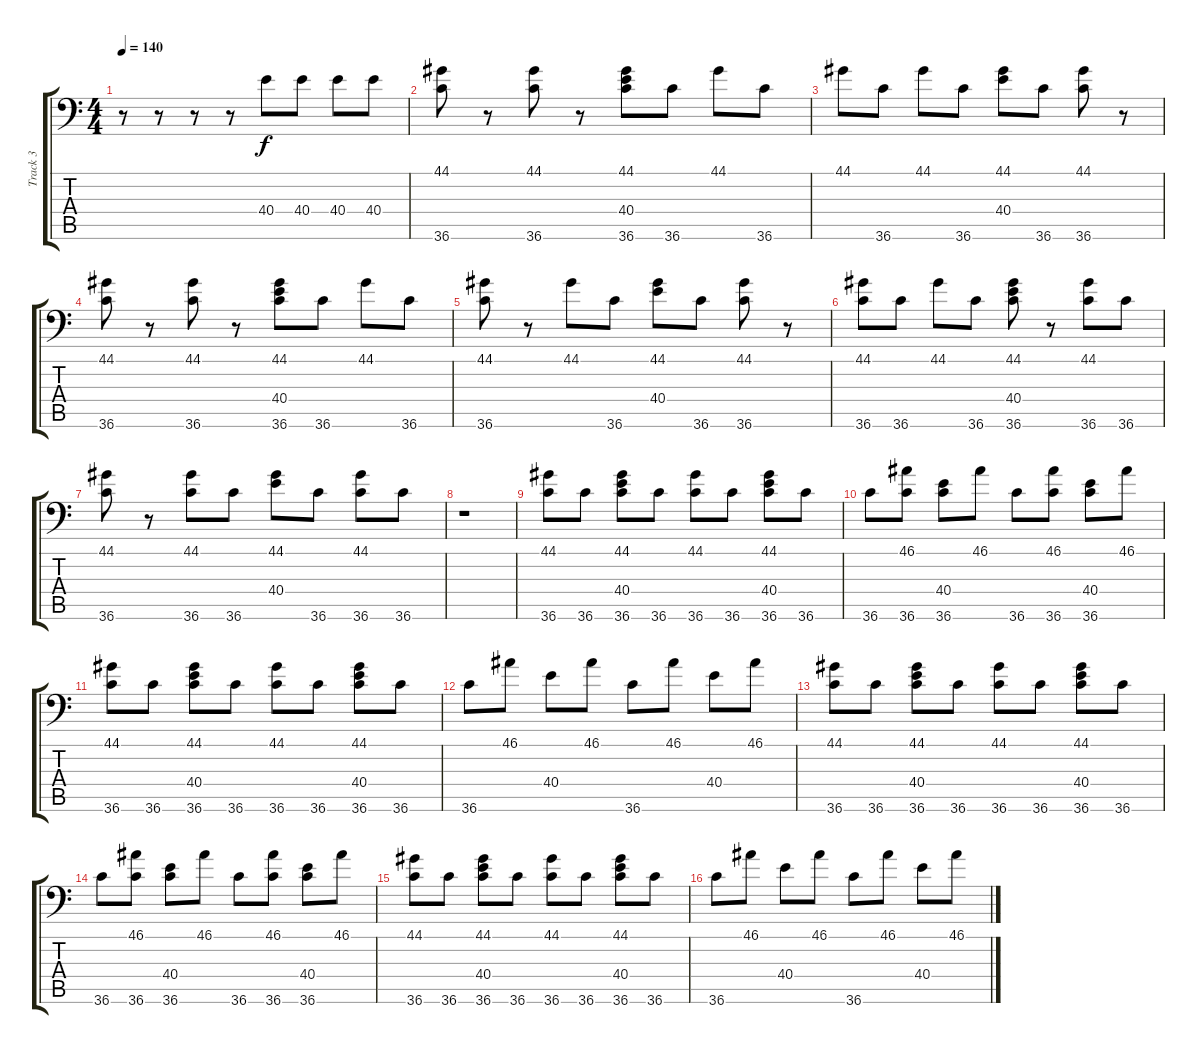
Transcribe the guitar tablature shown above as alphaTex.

\track ("Track 3" "Track 3") {instrument acousticgrandpiano}
\staff {score tabs}
\tuning (C-1 C-1 C-1 C-1 C-1 C-1) {hide}
\ts (4 4)
\tempo 140
\clef f4
\ks c
r.8{dy f} r.8 r.8 r.8 40.4.8 40.4.8 40.4.8 40.4.8 |
(44.1 36.6).8 r.8 (44.1 36.6).8 r.8 (44.1 40.4 36.6).8 36.6.8 44.1.8 36.6.8 |
44.1.8 36.6.8 44.1.8 36.6.8 (44.1 40.4).8 36.6.8 (44.1 36.6).8 r.8 |
(44.1 36.6).8 r.8 (44.1 36.6).8 r.8 (44.1 40.4 36.6).8 36.6.8 44.1.8 36.6.8 |
(44.1 36.6).8 r.8 44.1.8 36.6.8 (44.1 40.4).8 36.6.8 (44.1 36.6).8 r.8 |
(44.1 36.6).8 36.6.8 44.1.8 36.6.8 (44.1 40.4 36.6).8 r.8 (44.1 36.6).8 36.6.8 |
(44.1 36.6).8 r.8 (44.1 36.6).8 36.6.8 (44.1 40.4).8 36.6.8 (44.1 36.6).8 36.6.8 |
r.1 |
(44.1 36.6).8 36.6.8 (44.1 40.4 36.6).8 36.6.8 (44.1 36.6).8 36.6.8 (44.1 40.4 36.6).8 36.6.8 |
36.6.8 (46.1 36.6).8 (40.4 36.6).8 46.1.8 36.6.8 (46.1 36.6).8 (40.4 36.6).8 46.1.8 |
(44.1 36.6).8 36.6.8 (44.1 40.4 36.6).8 36.6.8 (44.1 36.6).8 36.6.8 (44.1 40.4 36.6).8 36.6.8 |
36.6.8 46.1.8 40.4.8 46.1.8 36.6.8 46.1.8 40.4.8 46.1.8 |
(44.1 36.6).8 36.6.8 (44.1 40.4 36.6).8 36.6.8 (44.1 36.6).8 36.6.8 (44.1 40.4 36.6).8 36.6.8 |
36.6.8 (46.1 36.6).8 (40.4 36.6).8 46.1.8 36.6.8 (46.1 36.6).8 (40.4 36.6).8 46.1.8 |
(44.1 36.6).8 36.6.8 (44.1 40.4 36.6).8 36.6.8 (44.1 36.6).8 36.6.8 (44.1 40.4 36.6).8 36.6.8 |
36.6.8 46.1.8 40.4.8 46.1.8 36.6.8 46.1.8 40.4.8 46.1.8
